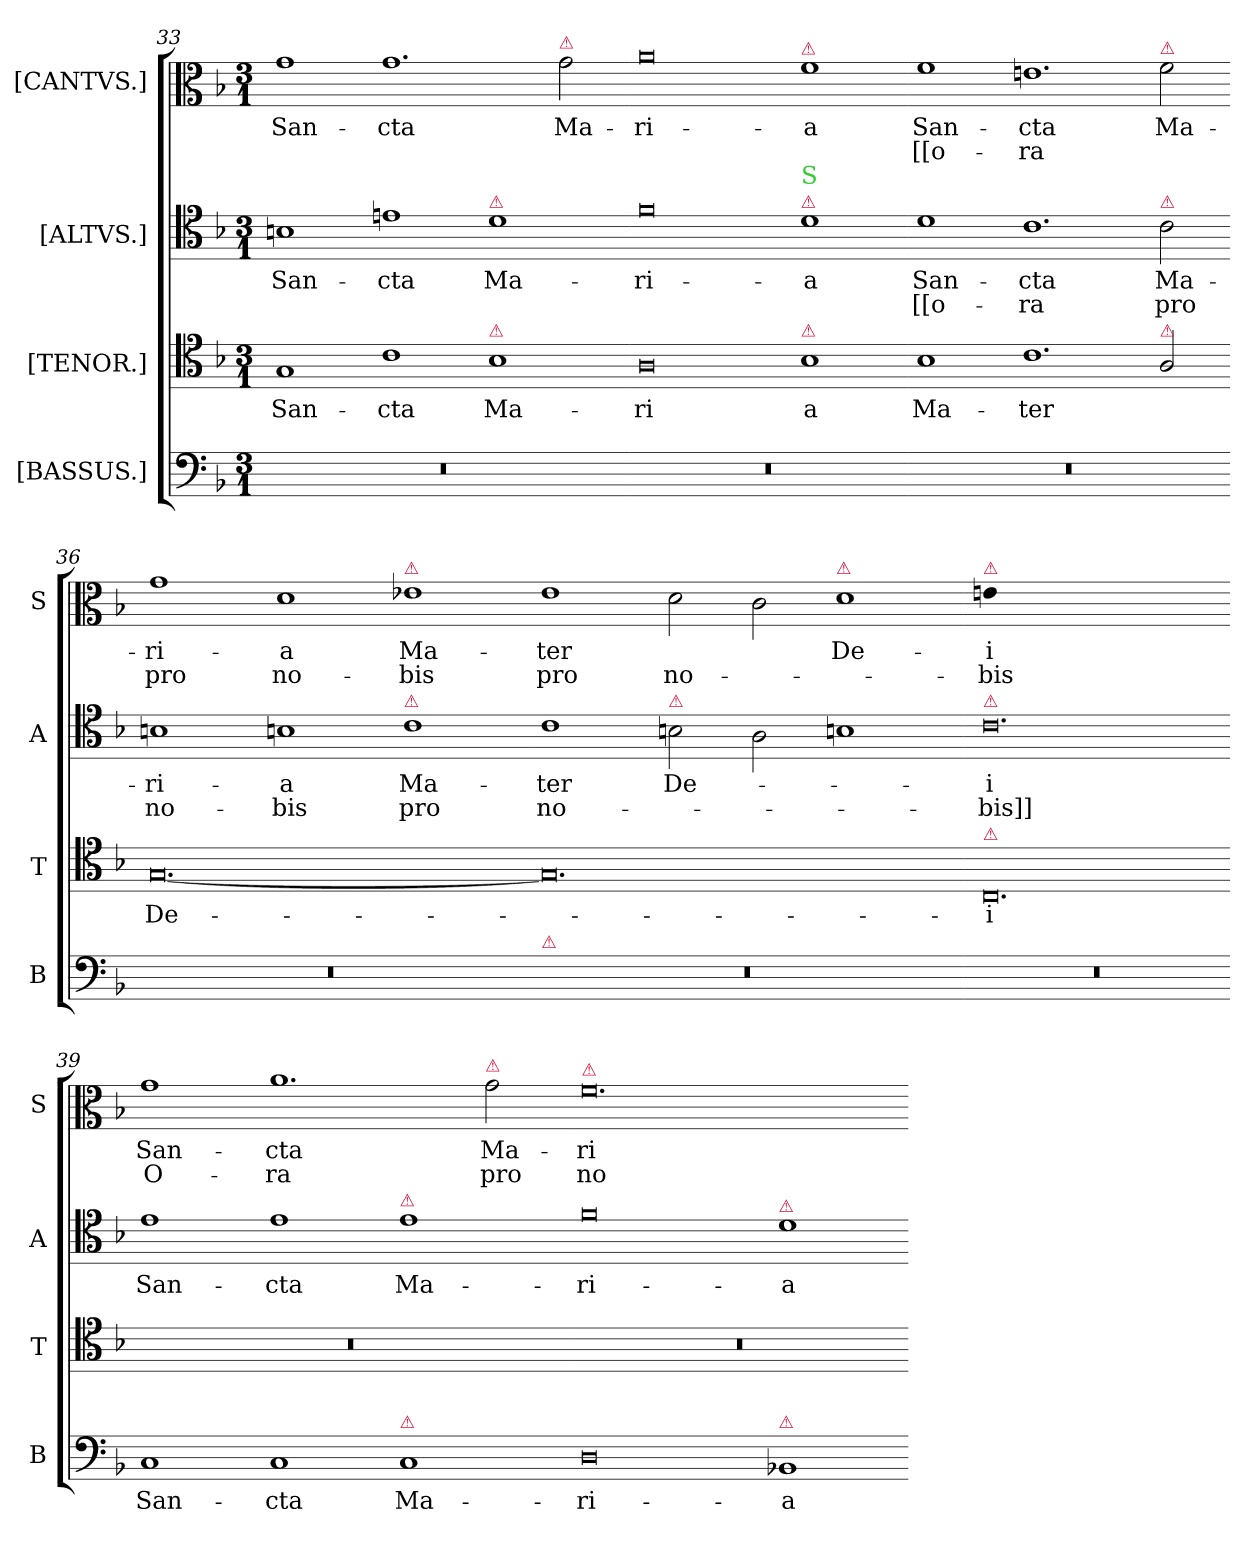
**kern	**text	**kern	**text	**kern	**text	**text	**kern	**text	**text
*part4	*part4	*part3	*part3	*part2	*part2	*part2	*part1	*part1	*part1
*staff4	*staff4	*staff3	*staff3	*staff2	*staff2	*staff2	*staff1	*staff1	*staff1
*I"[BASSUS.]	*	*I"[TENOR.]	*	*I"[ALTVS.]	*	*	*I"[CANTVS.]	*	*
*I'B	*	*I'T	*	*I'A	*	*	*I'S	*	*
*clefF4	*	*clefC4	*	*clefC4	*	*	*clefC3	*	*
*k[b-]	*	*k[b-]	*	*k[b-]	*	*	*k[b-]	*	*
*M3/1	*	*M3/1	*	*M3/1	*	*	*M3/1	*	*
=33	=33	=33	=33	=33	=33	=33	=33	=33	=33
0.r	.	1G	San-	1Bn	San-	.	1g	San-	.
.	.	1c	-cta	1en	cta	.	1.g	-cta	.
!	!	!	!	!LO:TX:a:color=crimson:t=⚠	!	!	!	!	!
!	!	!LO:TX:a:color=crimson:t=⚠	!	!	!	!	!	!	!
.	.	1B-	Ma-	1d	Ma-	.	.	.	.
!	!	!	!	!	!	!	!LO:TX:a:color=crimson:t=⚠	!	!
.	.	.	.	.	.	.	2g\	Ma-	.
=34-	=34-	=34-	=34-	=34-	=34-	=34-	=34-	=34-	=34-
0.r	.	0A	-ri	0f	-ri-	.	0a	-ri-	.
!	!	!	!	!	!	!	!LO:TX:a:color=crimson:t=⚠	!	!
!	!	!	!	!LO:TX:a:color=crimson:t=⚠	!	!	!	!	!
!	!	!	!	!LO:TX:a:color=limegreen:t=S	!	!	!	!	!
!	!	!LO:TX:a:color=crimson:t=⚠	!	!	!	!	!	!	!
.	.	1B-	-a	1d	-a	.	1f	-a	.
=35-	=35-	=35-	=35-	=35-	=35-	=35-	=35-	=35-	=35-
0.r	.	1B-	Ma-	1d	San-	[[o-	1f	San-	[[o-
.	.	1.c	-ter	1.c	-cta	-ra	1.en	-cta	-ra
!	!	!	!	!	!	!	!LO:TX:a:color=crimson:t=⚠	!	!
!	!	!	!	!LO:TX:a:color=crimson:t=⚠	!	!	!	!	!
!	!	!LO:TX:a:color=crimson:t=⚠	!	!	!	!	!	!	!
.	.	2A/	.	2c\	Ma-	pro	2f\	Ma-	.
=36-	=36-	=36-	=36-	=36-	=36-	=36-	=36-	=36-	=36-
0.r	.	[0.G	De-	1Bn	-ri-	no-	1g	-ri-	pro
.	.	.	.	1Bn	-a	-bis	1d	-a	no-
!	!	!	!	!	!	!	!LO:TX:a:color=crimson:t=⚠	!	!
!	!	!	!	!LO:TX:a:color=crimson:t=⚠	!	!	!	!	!
.	.	.	.	1c	Ma-	pro	1e-X	Ma-	-bis
=37-	=37-	=37-	=37-	=37-	=37-	=37-	=37-	=37-	=37-
!LO:TX:a:color=crimson:t=⚠	!	!	!	!	!	!	!	!	!
0.r	.	0.G]	.	1c	-ter	no-	1e-	-ter	pro
!	!	!	!	!LO:TX:a:color=crimson:t=⚠	!	!	!	!	!
.	.	.	.	2Bn\	De-	.	2d\	.	no-
.	.	.	.	2A\	.	.	2c\	.	.
!	!	!	!	!	!	!	!LO:TX:a:color=crimson:t=⚠	!	!
.	.	.	.	1Bn	.	.	1d	De-	.
=38-	=38-	=38-	=38-	=38-	=38-	=38-	=38-	=38-	=38-
!	!	!	!	!	!	!	!LO:TX:a:color=crimson:t=⚠	!	!
!	!	!	!	!LO:TX:a:color=crimson:t=⚠	!	!	!	!	!
!	!	!LO:TX:a:color=crimson:t=⚠	!	!	!	!	!	!	!
!	!	!	!	!	!	!	!LO:N:vis=2%7	!	!
0.r	.	0.C	-i	0.c	-i	-bis]]	0.en	-i	-bis
=39-	=39-	=39-	=39-	=39-	=39-	=39-	=39-	=39-	=39-
1C	San-	0.r	.	1e	San-	.	1g	San-	O-
1C	-cta	.	.	1e	-cta	.	1.a	-cta	-ra
!	!	!	!	!LO:TX:a:color=crimson:t=⚠	!	!	!	!	!
!LO:TX:a:color=crimson:t=⚠	!	!	!	!	!	!	!	!	!
1C	Ma-	.	.	1e	Ma-	.	.	.	.
!	!	!	!	!	!	!	!LO:TX:a:color=crimson:t=⚠	!	!
.	.	.	.	.	.	.	2g\	Ma-	pro
=40-	=40-	=40-	=40-	=40-	=40-	=40-	=40-	=40-	=40-
!	!	!	!	!	!	!	!LO:TX:a:color=crimson:t=⚠	!	!
0D	-ri-	0.r	.	0f	-ri-	.	0.f	-ri-	no-
!	!	!	!	!LO:TX:a:color=crimson:t=⚠	!	!	!	!	!
!LO:TX:a:color=crimson:t=⚠	!	!	!	!	!	!	!	!	!
1BB-X	-a	.	.	1d	-a	.	.	.	.
=-	=-	=-	=-	=-	=-	=-	=-	=-	=-
*-	*-	*-	*-	*-	*-	*-	*-	*-	*-
